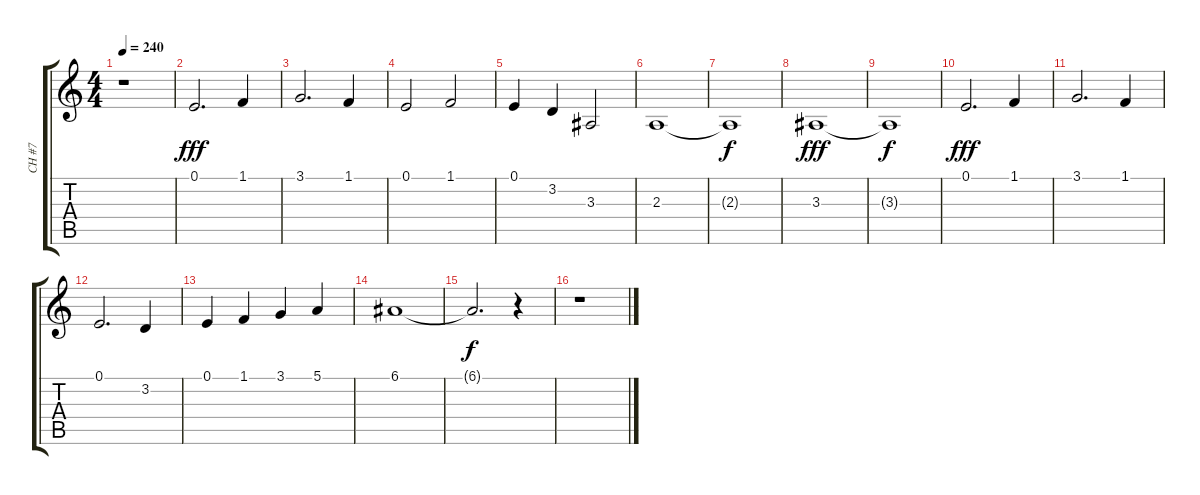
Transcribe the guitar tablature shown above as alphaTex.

\track ("CH #7" "CH #7") {instrument reedorgan}
\staff {score tabs}
\tuning (E4 B3 G3 D3 A2 E2) {hide}
\ts (4 4)
\tempo 240
\clef g2
\ks c
r.1{dy fff} |
0.1.2{d balance 8} 1.1.4 |
3.1.2{d} 1.1.4 |
0.1.2 1.1.2 |
0.1.4 3.2.4 3.3.2 |
2.3.1 |
2.3{t}.1{dy f} |
3.3.1{dy fff} |
3.3{t}.1{dy f} |
0.1.2{d dy fff} 1.1.4 |
3.1.2{d} 1.1.4 |
0.1.2{d} 3.2.4 |
0.1.4 1.1.4 3.1.4 5.1.4 |
6.1.1 |
6.1{t}.2{d dy f} r.4 |
r.1
